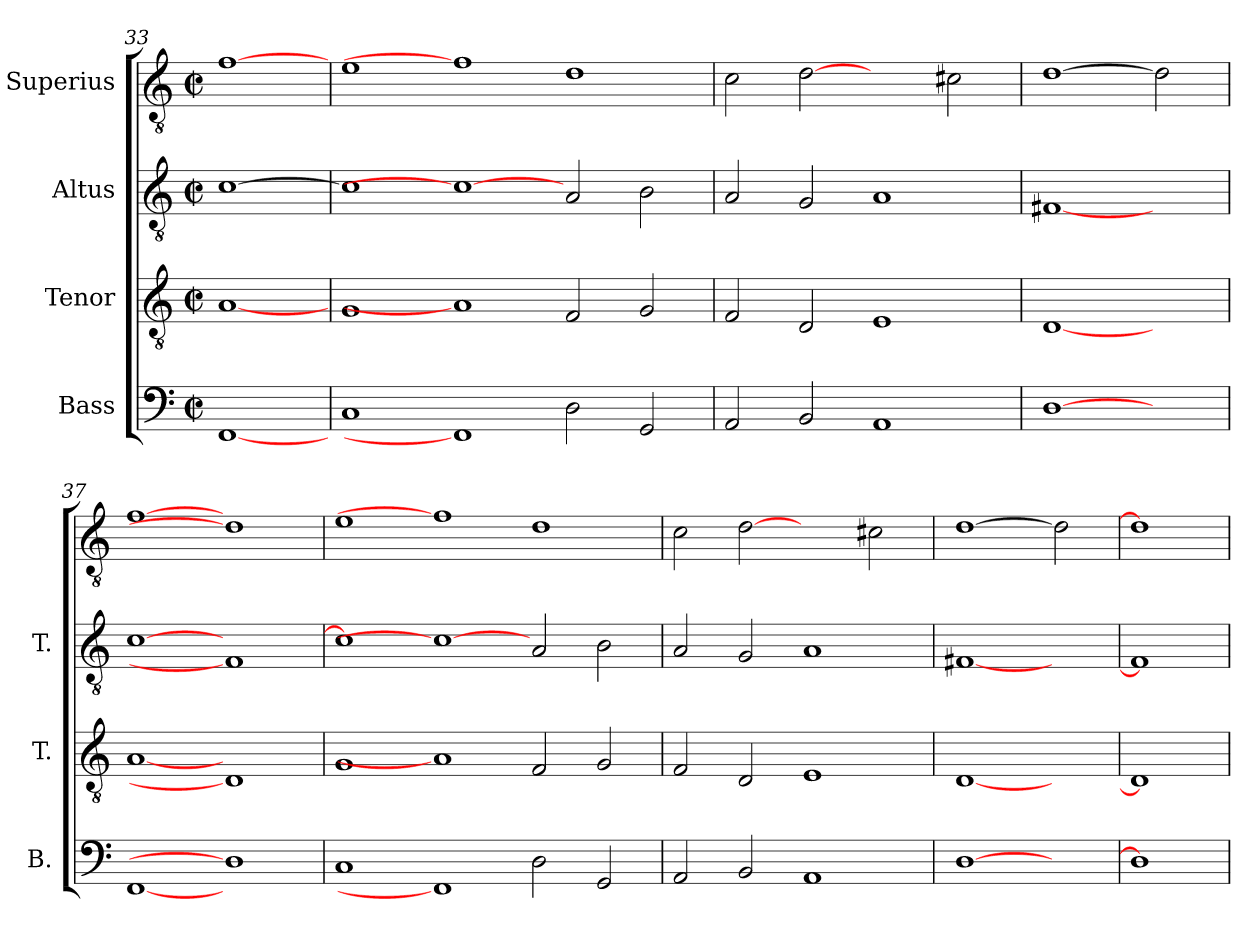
**kern	**kern	**kern	**kern
*part4	*part3	*part2	*part1
*staff4	*staff3	*staff2	*staff1
*I"Bass	*I"Tenor	*I"Altus	*I"Superius
*I'B.	*I'T.	*I'T.	*
*clefF4	*clefGv2	*clefGv2	*clefGv2
*	*ITrd7c12	*ITrd7c12	*ITrd7c12
*k[]	*k[]	*k[]	*k[]
*C:	*C:	*C:	*C:
*M2/2	*M2/2	*M2/2	*M2/2
*met(c|)	*met(c|)	*met(c|)	*met(c|)
=33	=33	=33	=33
[1FFi	[1AAi	[>1Ci	[1Fi
=34	=34	=34	=34
1Ci	1GGi	1Ci]	1Ei
1FFi]	1AAi]	1Ci_	1Fi]
2Di\	2FFi/	2AAi/	1Di
2GGi/	2GGi/	2BBi\	.
!!LO:LB:g=z
=35	=35	=35	=35
2AAi/	2FFi/	2AAi/	2Ci\
2BBi/	2DDi/	2GGi/	[2Di
1AAi	1EEi	1AAi	2ryy
.	.	.	2C#Xi\
=36	=36	=36	=36
[1Di	[1DDi	[1FF#Xi	[1Di
2ryy	2ryy	2ryy	2Di]
=37	=37	=37	=37
[1FFi	[1AAi	[>1Ci	[1Fi
1Di]	1DDi]	1FF#i]	1Di]
=38	=38	=38	=38
1Ci	1GGi	1Ci]	1Ei
1FFi]	1AAi]	1Ci_	1Fi]
2Di\	2FFi/	2AAi/	1Di
2GGi/	2GGi/	2BBi\	.
=39	=39	=39	=39
2AAi/	2FFi/	2AAi/	2Ci\
2BBi/	2DDi/	2GGi/	[2Di
1AAi	1EEi	1AAi	2ryy
.	.	.	2C#Xi\
=40	=40	=40	=40
[1Di	[1DDi	[1FF#Xi	[1Di
2ryy	2ryy	2ryy	2Di]
=41	=41	=41	=41
1Di]	1DDi]	1FF#i]	1Di]
=	=	=	=
*-	*-	*-	*-
